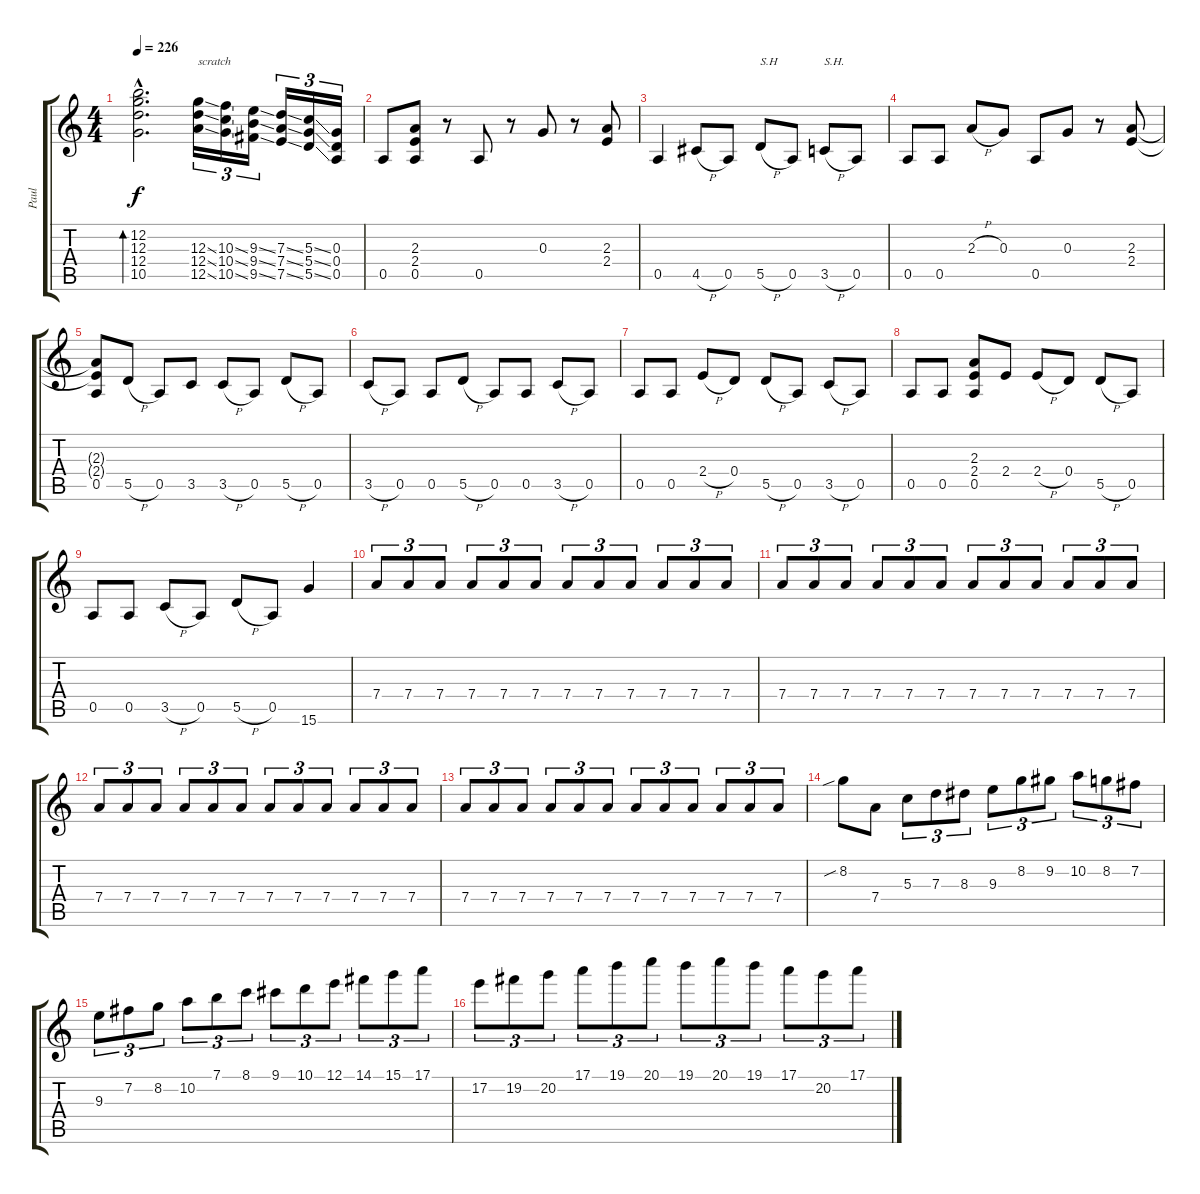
\track ("Paul" "Paul") {instrument overdrivenguitar}
\staff {score tabs}
\tuning (E4 B3 G3 D3 A2 E2) {hide}
\ts (4 4)
\tempo 226
\clef g2
\ks c
(12.2{hac} 12.3{hac} 12.4{hac} 10.5{hac}).2{d bd 60 dy f} (12.3{ss} 12.4{ss} 12.5{ss}).16{tu (3 2) txt "scratch" instrument guitarfretnoise} (10.3{ss} 10.4{ss} 10.5{ss}).16{tu (3 2)} (9.3{ss} 9.4{ss} 9.5{ss}).16{tu (3 2)} (7.3{ss} 7.4{ss} 7.5{ss}).16{tu (3 2)} (5.3{ss} 5.4{ss} 5.5{ss}).16{tu (3 2)} (0.3 0.4 0.5).16{tu (3 2)} |
0.5.8{instrument overdrivenguitar} (2.3 2.4 0.5).8 r.8 0.5.8 r.8 0.3.8 r.8 (2.3 2.4).8 |
0.5.4 4.5{h}.8 0.5.8 5.5{h}.8{txt "S.H" instrument guitarharmonics} 0.5.8{instrument overdrivenguitar} 3.5{h}.8{txt "S.H." instrument guitarharmonics} 0.5.8{instrument overdrivenguitar} |
0.5.8 0.5.8 2.3{h}.8 0.3.8 0.5.8 0.3.8 r.8 (2.3 2.4).8 |
(2.3{t} 2.4{t} 0.5).8 5.5{h}.8 0.5.8 3.5.8 3.5{h}.8 0.5.8 5.5{h}.8 0.5.8 |
3.5{h}.8 0.5.8 0.5.8 5.5{h}.8 0.5.8 0.5.8 3.5{h}.8 0.5.8 |
0.5.8 0.5.8 2.4{h}.8 0.4.8 5.5{h}.8 0.5.8 3.5{h}.8 0.5.8 |
0.5.8 0.5.8 (2.3 2.4 0.5).8 2.4.8 2.4{h}.8 0.4.8 5.5{h}.8 0.5.8 |
0.5.8 0.5.8 3.5{h}.8 0.5.8 5.5{h}.8 0.5.8 15.6.4 |
7.4.8{tu (3 2)} 7.4.8{tu (3 2)} 7.4.8{tu (3 2)} 7.4.8{tu (3 2)} 7.4.8{tu (3 2)} 7.4.8{tu (3 2)} 7.4.8{tu (3 2)} 7.4.8{tu (3 2)} 7.4.8{tu (3 2)} 7.4.8{tu (3 2)} 7.4.8{tu (3 2)} 7.4.8{tu (3 2)} |
7.4.8{tu (3 2)} 7.4.8{tu (3 2)} 7.4.8{tu (3 2)} 7.4.8{tu (3 2)} 7.4.8{tu (3 2)} 7.4.8{tu (3 2)} 7.4.8{tu (3 2)} 7.4.8{tu (3 2)} 7.4.8{tu (3 2)} 7.4.8{tu (3 2)} 7.4.8{tu (3 2)} 7.4.8{tu (3 2)} |
7.4.8{tu (3 2)} 7.4.8{tu (3 2)} 7.4.8{tu (3 2)} 7.4.8{tu (3 2)} 7.4.8{tu (3 2)} 7.4.8{tu (3 2)} 7.4.8{tu (3 2)} 7.4.8{tu (3 2)} 7.4.8{tu (3 2)} 7.4.8{tu (3 2)} 7.4.8{tu (3 2)} 7.4.8{tu (3 2)} |
7.4.8{tu (3 2)} 7.4.8{tu (3 2)} 7.4.8{tu (3 2)} 7.4.8{tu (3 2)} 7.4.8{tu (3 2)} 7.4.8{tu (3 2)} 7.4.8{tu (3 2)} 7.4.8{tu (3 2)} 7.4.8{tu (3 2)} 7.4.8{tu (3 2)} 7.4.8{tu (3 2)} 7.4.8{tu (3 2)} |
8.2{sib}.8 7.4.8 5.3.8{tu (3 2)} 7.3.8{tu (3 2)} 8.3.8{tu (3 2)} 9.3.8{tu (3 2)} 8.2.8{tu (3 2)} 9.2.8{tu (3 2)} 10.2.8{tu (3 2)} 8.2.8{tu (3 2)} 7.2.8{tu (3 2)} |
9.3.8{tu (3 2)} 7.2.8{tu (3 2)} 8.2.8{tu (3 2)} 10.2.8{tu (3 2)} 7.1.8{tu (3 2)} 8.1.8{tu (3 2)} 9.1.8{tu (3 2)} 10.1.8{tu (3 2)} 12.1.8{tu (3 2)} 14.1.8{tu (3 2)} 15.1.8{tu (3 2)} 17.1.8{tu (3 2)} |
17.2.8{tu (3 2)} 19.2.8{tu (3 2)} 20.2.8{tu (3 2)} 17.1.8{tu (3 2)} 19.1.8{tu (3 2)} 20.1.8{tu (3 2)} 19.1.8{tu (3 2)} 20.1.8{tu (3 2)} 19.1.8{tu (3 2)} 17.1.8{tu (3 2)} 20.2.8{tu (3 2)} 17.1.8{tu (3 2)}
